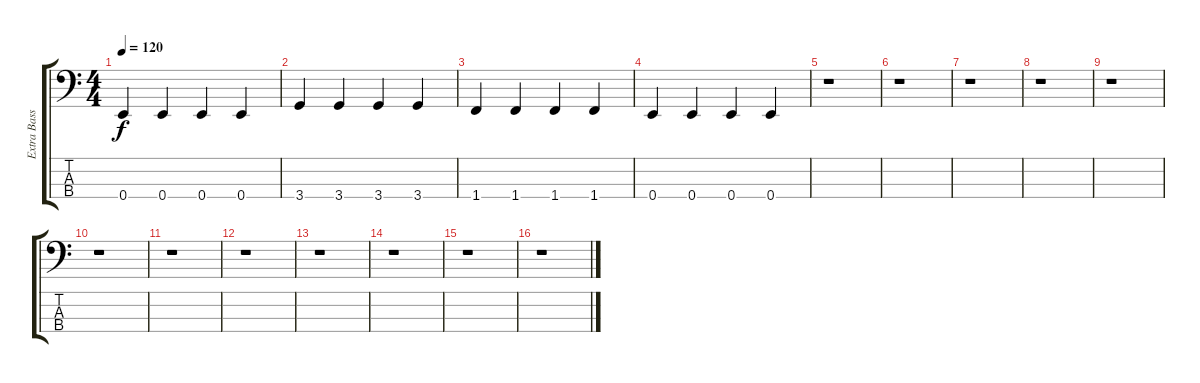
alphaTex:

\track ("Extra Bass" "Extra Bass") {instrument electricbassfinger}
\staff {score tabs}
\tuning (G2 D2 A1 E1) {hide}
\ts (4 4)
\tempo 120
\clef f4
\ks c
0.4.4{dy f} 0.4.4 0.4.4 0.4.4 |
3.4.4 3.4.4 3.4.4 3.4.4 |
1.4.4 1.4.4 1.4.4 1.4.4 |
0.4.4 0.4.4 0.4.4 0.4.4 |
r.1 |
r.1 |
r.1 |
r.1 |
r.1 |
r.1 |
r.1 |
r.1 |
r.1 |
r.1 |
r.1 |
r.1
